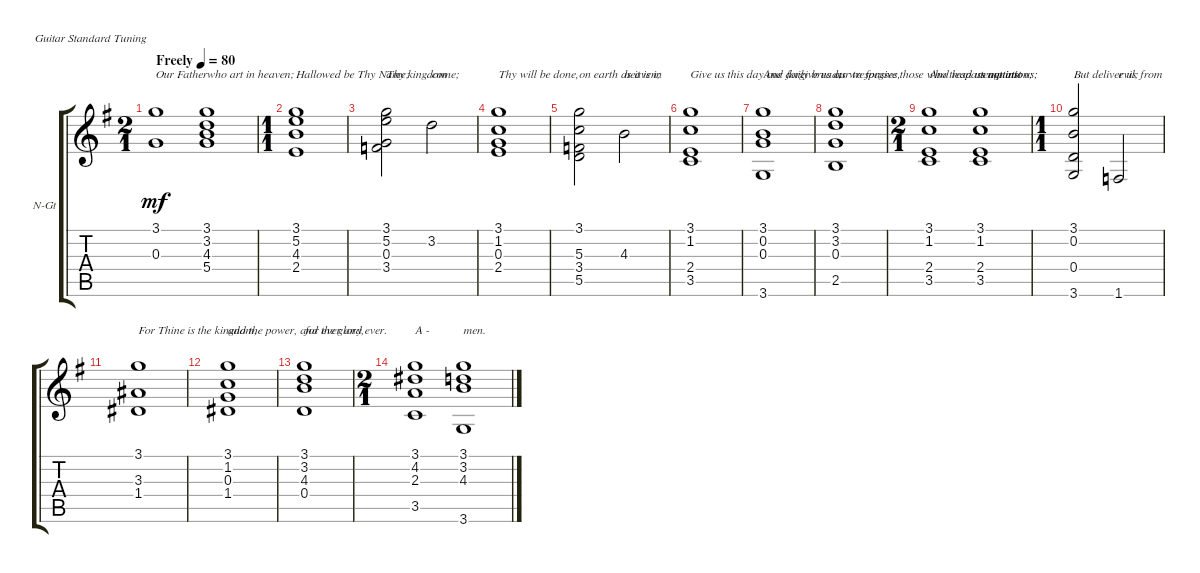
\defaultSystemsLayout 4
\bracketExtendMode groupsimilarinstruments
\firstSystemTrackNameOrientation horizontal
\otherSystemsTrackNameOrientation horizontal
\chordDiagramsInScore
\track ("Nylon Guitar" "N-Gt") {instrument acousticguitarnylon}
\staff {score tabs}
\tuning (E4 B3 G3 D3 A2 E2)
\ts (2 1)
\tempo (80 "Freely")
\clef g2
\ks g
(3.1 0.3).1{txt "Our Father" dy mf instrument acousticguitarnylon} (3.1 3.2 4.3 5.4).1{txt "who art in heaven;"} |
\ts (1 1)
(3.1 5.2 4.3 2.4).1{txt "Hallowed be Thy Name;"} |
(3.1 5.2 0.3 3.4).2{txt "Thy kingdom"} 3.2.2{txt "come;"} |
(3.1 1.2 0.3 2.4).1{txt "Thy will be done,"} |
(3.1 5.3 3.4 5.5).2{txt "on earth as it is in"} 4.3.2{txt "heaven;"} |
(3.1 1.2 2.4 3.5).1{txt "Give us this day our daily bread;"} |
(3.1 0.2 0.3 3.6).1{txt "And forgive us our trespasses,"} |
(3.1 3.2 0.3 2.5).1{txt "as we forgive those who trespass against us;"} |
\ts (2 1)
(3.1 1.2 2.4 3.5).1{txt "And lead us not into"} (3.1 1.2 2.4 3.5).1{txt "temptation;"} |
\ts (1 1)
(3.1 0.2 0.4 3.6).2{txt "But deliver us from"} 1.6.2{txt "evil;"} |
(3.1 3.3 1.4).1{txt "For Thine is the kingdom,"} |
(3.1 1.2 0.3 1.4).1{txt "and the power, and the glory,"} |
(3.1 3.2 4.3 0.4).1{txt "for ever and ever."} |
\ts (2 1)
(3.1 4.2 2.3 3.5).1{txt "A -"} (3.1 3.2 4.3 3.6).1{txt "men."}
